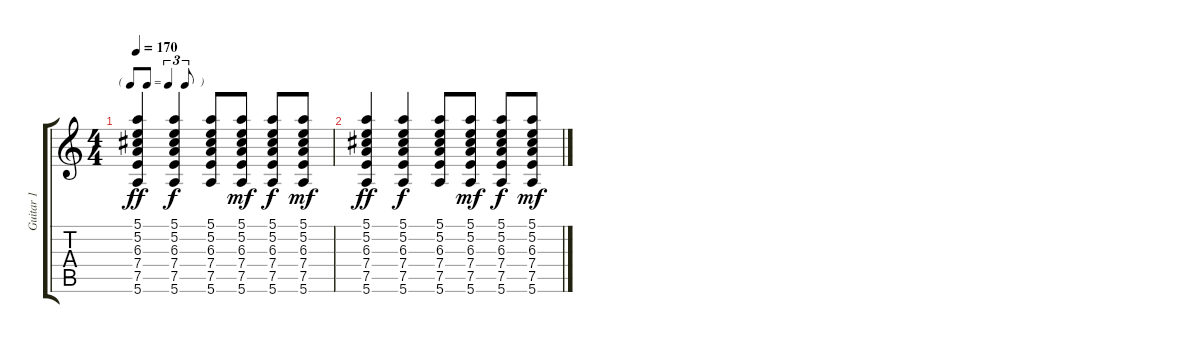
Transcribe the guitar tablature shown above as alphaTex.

\track ("Guitar 1" "Guitar 1") {instrument acousticguitarsteel}
\staff {score tabs}
\tuning (E4 B3 G3 D3 A2 E2) {hide}
\ts (4 4)
\tf triplet8th
\tempo 170
\clef g2
\ks c
(5.1 5.2 6.3 7.4 7.5 5.6).4{dy ff volume 9} (5.1 5.2 6.3 7.4 7.5 5.6).4{dy f volume 8} (5.1 5.2 6.3 7.4 7.5 5.6).8{volume 8} (5.1 5.2 6.3 7.4 7.5 5.6).8{dy mf volume 7} (5.1 5.2 6.3 7.4 7.5 5.6).8{dy f volume 7} (5.1 5.2 6.3 7.4 7.5 5.6).8{dy mf volume 6} |
(5.1 5.2 6.3 7.4 7.5 5.6).4{dy ff volume 6} (5.1 5.2 6.3 7.4 7.5 5.6).4{dy f volume 5} (5.1 5.2 6.3 7.4 7.5 5.6).8{volume 4} (5.1 5.2 6.3 7.4 7.5 5.6).8{dy mf volume 4} (5.1 5.2 6.3 7.4 7.5 5.6).8{dy f volume 4} (5.1 5.2 6.3 7.4 7.5 5.6).8{dy mf volume 3}
